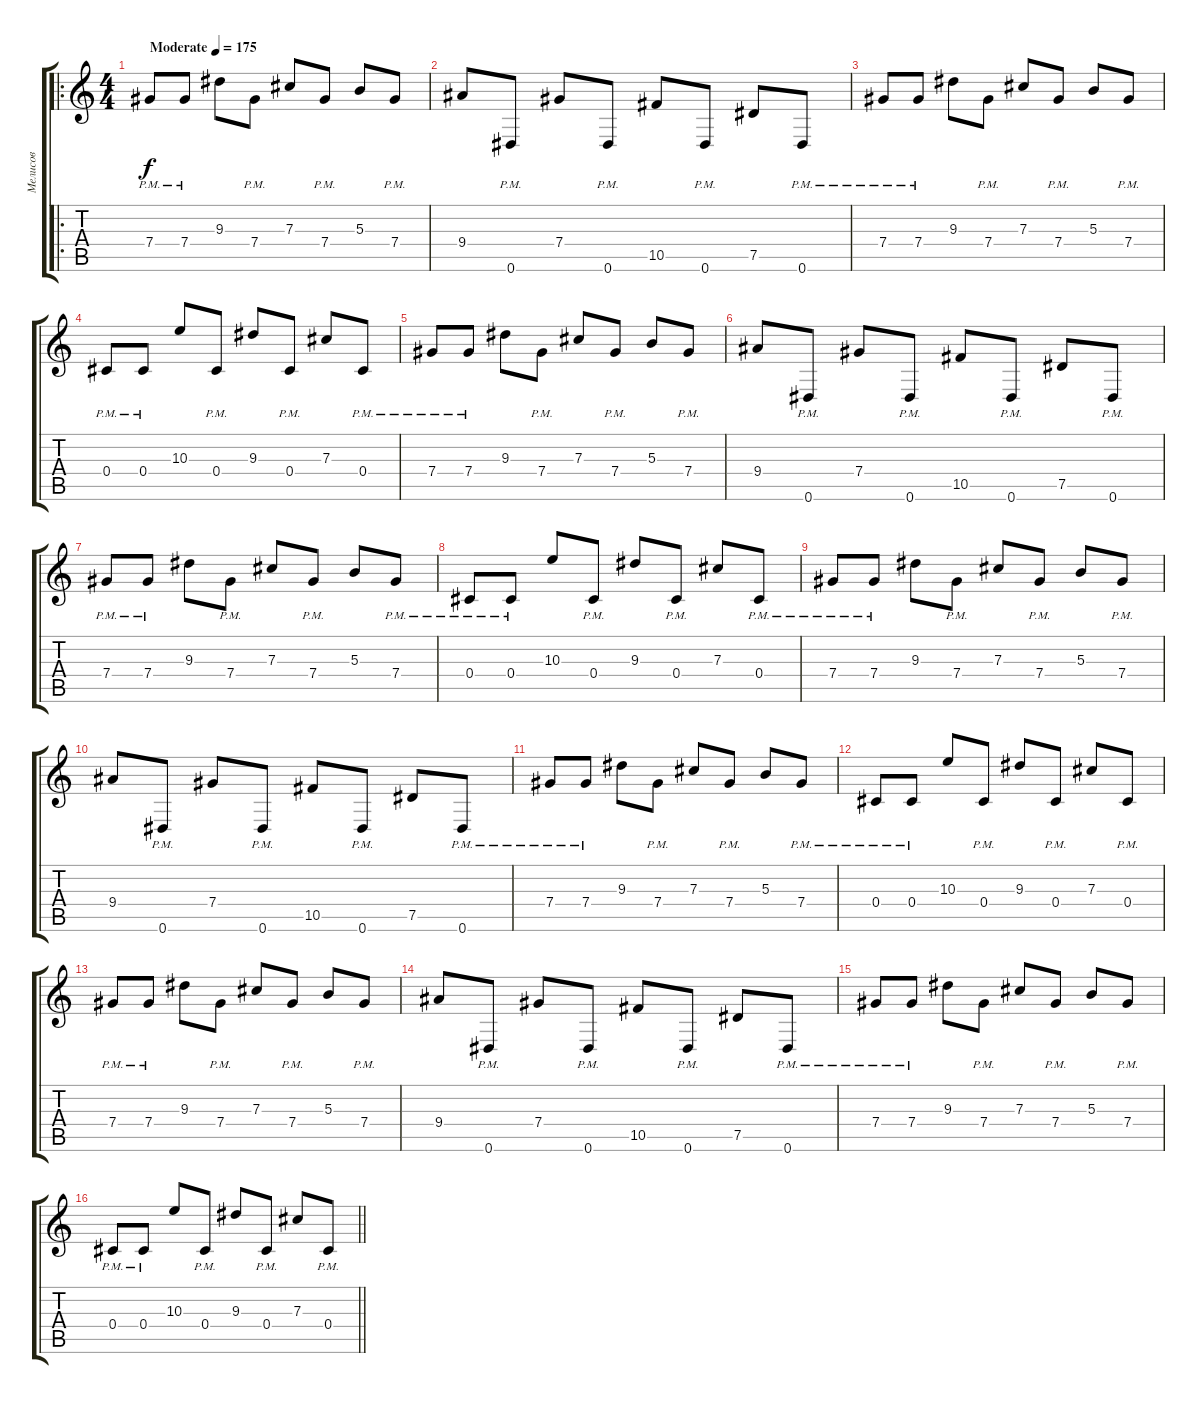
\track ("Мелисов" "Мелисов") {instrument distortionguitar}
\staff {score tabs}
\tuning (Eb4 Bb3 Gb3 Db3 Ab2 Eb2) {hide}
\ro
\ts (4 4)
\tempo (175 "Moderate")
\clef g2
\ks c
7.4{pm}.8{dy f instrument distortionguitar} 7.4{pm}.8 9.3.8 7.4{pm}.8 7.3.8 7.4{pm}.8 5.3.8 7.4{pm}.8 |
9.4.8 0.6{pm}.8 7.4.8 0.6{pm}.8 10.5.8 0.6{pm}.8 7.5.8 0.6{pm}.8 |
7.4{pm}.8 7.4{pm}.8 9.3.8 7.4{pm}.8 7.3.8 7.4{pm}.8 5.3.8 7.4{pm}.8 |
0.4{pm}.8 0.4{pm}.8 10.3.8 0.4{pm}.8 9.3.8 0.4{pm}.8 7.3.8 0.4{pm}.8 |
7.4{pm}.8 7.4{pm}.8 9.3.8 7.4{pm}.8 7.3.8 7.4{pm}.8 5.3.8 7.4{pm}.8 |
9.4.8 0.6{pm}.8 7.4.8 0.6{pm}.8 10.5.8 0.6{pm}.8 7.5.8 0.6{pm}.8 |
7.4{pm}.8 7.4{pm}.8 9.3.8 7.4{pm}.8 7.3.8 7.4{pm}.8 5.3.8 7.4{pm}.8 |
0.4{pm}.8 0.4{pm}.8 10.3.8 0.4{pm}.8 9.3.8 0.4{pm}.8 7.3.8 0.4{pm}.8 |
7.4{pm}.8 7.4{pm}.8 9.3.8 7.4{pm}.8 7.3.8 7.4{pm}.8 5.3.8 7.4{pm}.8 |
9.4.8 0.6{pm}.8 7.4.8 0.6{pm}.8 10.5.8 0.6{pm}.8 7.5.8 0.6{pm}.8 |
7.4{pm}.8 7.4{pm}.8 9.3.8 7.4{pm}.8 7.3.8 7.4{pm}.8 5.3.8 7.4{pm}.8 |
0.4{pm}.8 0.4{pm}.8 10.3.8 0.4{pm}.8 9.3.8 0.4{pm}.8 7.3.8 0.4{pm}.8 |
7.4{pm}.8 7.4{pm}.8 9.3.8 7.4{pm}.8 7.3.8 7.4{pm}.8 5.3.8 7.4{pm}.8 |
9.4.8 0.6{pm}.8 7.4.8 0.6{pm}.8 10.5.8 0.6{pm}.8 7.5.8 0.6{pm}.8 |
7.4{pm}.8 7.4{pm}.8 9.3.8 7.4{pm}.8 7.3.8 7.4{pm}.8 5.3.8 7.4{pm}.8 |
\barLineRight lightlight
0.4{pm}.8 0.4{pm}.8 10.3.8 0.4{pm}.8 9.3.8 0.4{pm}.8 7.3.8 0.4{pm}.8
